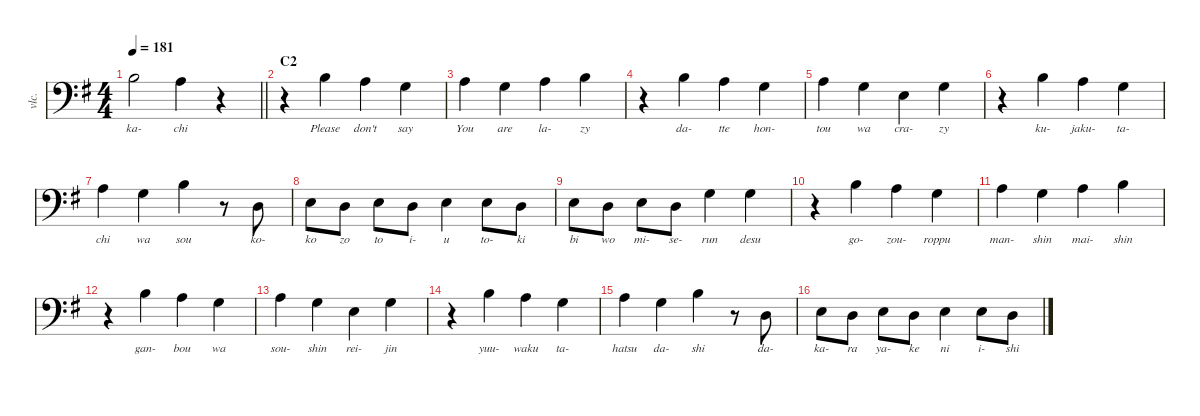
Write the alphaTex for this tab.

\defaultSystemsLayout 4
\hideDynamics
\bracketExtendMode nobrackets
\track ("Vocals" "vlc.") {instrument cello}
\staff {score}
\tuning (E4 B3 G3 D3 A2 E2)
\ts (4 4)
\tempo 181
\clef f4
\barLineRight lightlight
\ks g
0.2{acc forcenatural}.2{lyrics (0 "ka-") lyrics (1 "") lyrics (2 "") lyrics (3 "") lyrics (4 "") dy f beam Down} 2.3{acc forcenatural}.4{lyrics (0 "chi") lyrics (1 "") lyrics (2 "") lyrics (3 "") lyrics (4 "") beam Down} r.4{beam Down} |
\section ("" "C2")
r.4{beam Down} 0.2{acc forcenatural}.4{lyrics (0 "Please") lyrics (1 "") lyrics (2 "") lyrics (3 "") lyrics (4 "") beam Down} 2.3{acc forcenatural}.4{lyrics (0 "don't") lyrics (1 "") lyrics (2 "") lyrics (3 "") lyrics (4 "") beam Down} 0.3{acc forcenatural}.4{lyrics (0 "say") lyrics (1 "") lyrics (2 "") lyrics (3 "") lyrics (4 "") beam Down} |
2.3{acc forcenatural}.4{lyrics (0 "You") lyrics (1 "") lyrics (2 "") lyrics (3 "") lyrics (4 "") beam Down} 0.3{acc forcenatural}.4{lyrics (0 "are") lyrics (1 "") lyrics (2 "") lyrics (3 "") lyrics (4 "") beam Down} 2.3{acc forcenatural}.4{lyrics (0 "la-") lyrics (1 "") lyrics (2 "") lyrics (3 "") lyrics (4 "") beam Down} 0.2{acc forcenatural}.4{lyrics (0 "zy") lyrics (1 "") lyrics (2 "") lyrics (3 "") lyrics (4 "") beam Down} |
r.4{beam Down} 0.2{acc forcenatural}.4{lyrics (0 "da-") lyrics (1 "") lyrics (2 "") lyrics (3 "") lyrics (4 "") beam Down} 2.3{acc forcenatural}.4{lyrics (0 "tte") lyrics (1 "") lyrics (2 "") lyrics (3 "") lyrics (4 "") beam Down} 0.3{acc forcenatural}.4{lyrics (0 "hon-") lyrics (1 "") lyrics (2 "") lyrics (3 "") lyrics (4 "") beam Down} |
2.3{acc forcenatural}.4{lyrics (0 "tou") lyrics (1 "") lyrics (2 "") lyrics (3 "") lyrics (4 "") beam Down} 0.3{acc forcenatural}.4{lyrics (0 "wa") lyrics (1 "") lyrics (2 "") lyrics (3 "") lyrics (4 "") beam Down} 2.4{acc forcenatural}.4{lyrics (0 "cra-") lyrics (1 "") lyrics (2 "") lyrics (3 "") lyrics (4 "") beam Down} 0.3{acc forcenatural}.4{lyrics (0 "zy") lyrics (1 "") lyrics (2 "") lyrics (3 "") lyrics (4 "") beam Down} |
r.4{beam Down} 0.2{acc forcenatural}.4{lyrics (0 "ku-") lyrics (1 "") lyrics (2 "") lyrics (3 "") lyrics (4 "") beam Down} 2.3{acc forcenatural}.4{lyrics (0 "jaku-") lyrics (1 "") lyrics (2 "") lyrics (3 "") lyrics (4 "") beam Down} 0.3{acc forcenatural}.4{lyrics (0 "ta-") lyrics (1 "") lyrics (2 "") lyrics (3 "") lyrics (4 "") beam Down} |
2.3{acc forcenatural}.4{lyrics (0 "chi") lyrics (1 "") lyrics (2 "") lyrics (3 "") lyrics (4 "") beam Down} 0.3{acc forcenatural}.4{lyrics (0 "wa") lyrics (1 "") lyrics (2 "") lyrics (3 "") lyrics (4 "") beam Down} 0.2{acc forcenatural}.4{lyrics (0 "sou") lyrics (1 "") lyrics (2 "") lyrics (3 "") lyrics (4 "") beam Down} r.8{beam Down} 0.4{acc forcenatural}.8{lyrics (0 "ko-") lyrics (1 "") lyrics (2 "") lyrics (3 "") lyrics (4 "") beam Down} |
2.4{acc forcenatural}.8{lyrics (0 "ko") lyrics (1 "") lyrics (2 "") lyrics (3 "") lyrics (4 "") beam Down} 0.4{acc forcenatural}.8{lyrics (0 "zo") lyrics (1 "") lyrics (2 "") lyrics (3 "") lyrics (4 "") beam Down} 2.4{acc forcenatural}.8{lyrics (0 "to") lyrics (1 "") lyrics (2 "") lyrics (3 "") lyrics (4 "") beam Down} 0.4{acc forcenatural}.8{lyrics (0 "i-") lyrics (1 "") lyrics (2 "") lyrics (3 "") lyrics (4 "") beam Down} 2.4{acc forcenatural}.4{lyrics (0 "u") lyrics (1 "") lyrics (2 "") lyrics (3 "") lyrics (4 "") beam Down} 2.4{acc forcenatural}.8{lyrics (0 "to-") lyrics (1 "") lyrics (2 "") lyrics (3 "") lyrics (4 "") beam Down} 0.4{acc forcenatural}.8{lyrics (0 "ki") lyrics (1 "") lyrics (2 "") lyrics (3 "") lyrics (4 "") beam Down} |
2.4{acc forcenatural}.8{lyrics (0 "bi") lyrics (1 "") lyrics (2 "") lyrics (3 "") lyrics (4 "") beam Down} 0.4{acc forcenatural}.8{lyrics (0 "wo") lyrics (1 "") lyrics (2 "") lyrics (3 "") lyrics (4 "") beam Down} 2.4{acc forcenatural}.8{lyrics (0 "mi-") lyrics (1 "") lyrics (2 "") lyrics (3 "") lyrics (4 "") beam Down} 0.4{acc forcenatural}.8{lyrics (0 "se-") lyrics (1 "") lyrics (2 "") lyrics (3 "") lyrics (4 "") beam Down} 0.3{acc forcenatural}.4{lyrics (0 "run") lyrics (1 "") lyrics (2 "") lyrics (3 "") lyrics (4 "") beam Down} 0.3{acc forcenatural}.4{lyrics (0 "desu") lyrics (1 "") lyrics (2 "") lyrics (3 "") lyrics (4 "") beam Down} |
r.4{beam Down} 0.2{acc forcenatural}.4{lyrics (0 "go-") lyrics (1 "") lyrics (2 "") lyrics (3 "") lyrics (4 "") beam Down} 2.3{acc forcenatural}.4{lyrics (0 "zou-") lyrics (1 "") lyrics (2 "") lyrics (3 "") lyrics (4 "") beam Down} 0.3{acc forcenatural}.4{lyrics (0 "roppu") lyrics (1 "") lyrics (2 "") lyrics (3 "") lyrics (4 "") beam Down} |
2.3{acc forcenatural}.4{lyrics (0 "man-") lyrics (1 "") lyrics (2 "") lyrics (3 "") lyrics (4 "") beam Down} 0.3{acc forcenatural}.4{lyrics (0 "shin") lyrics (1 "") lyrics (2 "") lyrics (3 "") lyrics (4 "") beam Down} 2.3{acc forcenatural}.4{lyrics (0 "mai-") lyrics (1 "") lyrics (2 "") lyrics (3 "") lyrics (4 "") beam Down} 0.2{acc forcenatural}.4{lyrics (0 "shin") lyrics (1 "") lyrics (2 "") lyrics (3 "") lyrics (4 "") beam Down} |
r.4{beam Down} 0.2{acc forcenatural}.4{lyrics (0 "gan-") lyrics (1 "") lyrics (2 "") lyrics (3 "") lyrics (4 "") beam Down} 2.3{acc forcenatural}.4{lyrics (0 "bou") lyrics (1 "") lyrics (2 "") lyrics (3 "") lyrics (4 "") beam Down} 0.3{acc forcenatural}.4{lyrics (0 "wa") lyrics (1 "") lyrics (2 "") lyrics (3 "") lyrics (4 "") beam Down} |
2.3{acc forcenatural}.4{lyrics (0 "sou-") lyrics (1 "") lyrics (2 "") lyrics (3 "") lyrics (4 "") beam Down} 0.3{acc forcenatural}.4{lyrics (0 "shin") lyrics (1 "") lyrics (2 "") lyrics (3 "") lyrics (4 "") beam Down} 2.4{acc forcenatural}.4{lyrics (0 "rei-") lyrics (1 "") lyrics (2 "") lyrics (3 "") lyrics (4 "") beam Down} 0.3{acc forcenatural}.4{lyrics (0 "jin") lyrics (1 "") lyrics (2 "") lyrics (3 "") lyrics (4 "") beam Down} |
r.4{beam Down} 0.2{acc forcenatural}.4{lyrics (0 "yuu-") lyrics (1 "") lyrics (2 "") lyrics (3 "") lyrics (4 "") beam Down} 2.3{acc forcenatural}.4{lyrics (0 "waku") lyrics (1 "") lyrics (2 "") lyrics (3 "") lyrics (4 "") beam Down} 0.3{acc forcenatural}.4{lyrics (0 "ta-") lyrics (1 "") lyrics (2 "") lyrics (3 "") lyrics (4 "") beam Down} |
2.3{acc forcenatural}.4{lyrics (0 "hatsu") lyrics (1 "") lyrics (2 "") lyrics (3 "") lyrics (4 "") beam Down} 0.3{acc forcenatural}.4{lyrics (0 "da-") lyrics (1 "") lyrics (2 "") lyrics (3 "") lyrics (4 "") beam Down} 0.2{acc forcenatural}.4{lyrics (0 "shi") lyrics (1 "") lyrics (2 "") lyrics (3 "") lyrics (4 "") beam Down} r.8{beam Down} 0.4{acc forcenatural}.8{lyrics (0 "da-") lyrics (1 "") lyrics (2 "") lyrics (3 "") lyrics (4 "") beam Down} |
2.4{acc forcenatural}.8{lyrics (0 "ka-") lyrics (1 "") lyrics (2 "") lyrics (3 "") lyrics (4 "") beam Down} 0.4{acc forcenatural}.8{lyrics (0 "ra") lyrics (1 "") lyrics (2 "") lyrics (3 "") lyrics (4 "") beam Down} 2.4{acc forcenatural}.8{lyrics (0 "ya-") lyrics (1 "") lyrics (2 "") lyrics (3 "") lyrics (4 "") beam Down} 0.4{acc forcenatural}.8{lyrics (0 "ke") lyrics (1 "") lyrics (2 "") lyrics (3 "") lyrics (4 "") beam Down} 2.4{acc forcenatural}.4{lyrics (0 "ni") lyrics (1 "") lyrics (2 "") lyrics (3 "") lyrics (4 "") beam Down} 2.4{acc forcenatural}.8{lyrics (0 "i-") lyrics (1 "") lyrics (2 "") lyrics (3 "") lyrics (4 "") beam Down} 0.4{acc forcenatural}.8{lyrics (0 "shi") lyrics (1 "") lyrics (2 "") lyrics (3 "") lyrics (4 "") beam Down}
